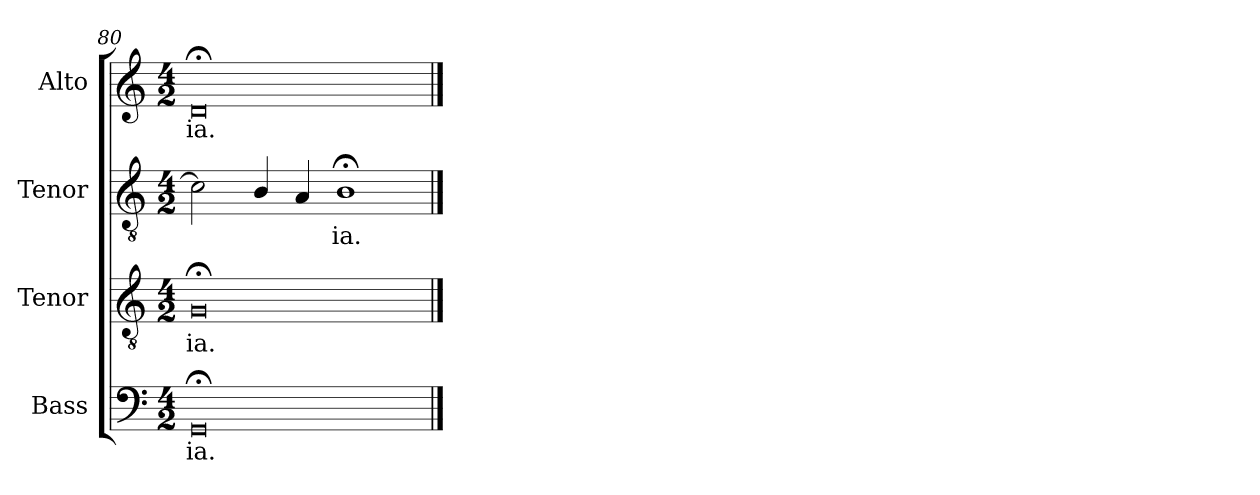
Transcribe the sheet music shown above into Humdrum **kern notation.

**kern	**text	**kern	**text	**kern	**text	**kern	**text
*part4	*part4	*part3	*part3	*part2	*part2	*part1	*part1
*staff4	*staff4	*staff3	*staff3	*staff2	*staff2	*staff1	*staff1
*I"Bass	*	*I"Tenor	*	*I"Tenor	*	*I"Alto	*
*I'B.	*	*I'T2.	*	*I'T1.	*	*I'A.	*
*clefF4	*	*clefGv2	*	*clefGv2	*	*clefG2	*
*	*	*ITrd7c12	*	*ITrd7c12	*	*	*
*k[]	*	*k[]	*	*k[]	*	*k[]	*
*C:	*	*C:	*	*C:	*	*C:	*
*M4/2	*	*M4/2	*	*M4/2	*	*M4/2	*
=80	=80	=80	=80	=80	=80	=80	=80
!	!LO:LY:b:color=#000000	!	!	!	!	!	!
!	!	!	!LO:LY:b:color=#000000	!	!	!	!
!	!	!	!	!	!	!	!LO:LY:b:color=#000000
0GG;i	-ia.	0GG;i	-ia.	2Ci\]	.	0d;i	-ia.
.	.	.	.	4BBi/	.	.	.
.	.	.	.	4AAi/	.	.	.
!	!	!	!	!	!LO:LY:b:color=#000000	!	!
.	.	.	.	1BB;i	-ia.	.	.
==	==	==	==	==	==	==	==
*-	*-	*-	*-	*-	*-	*-	*-
